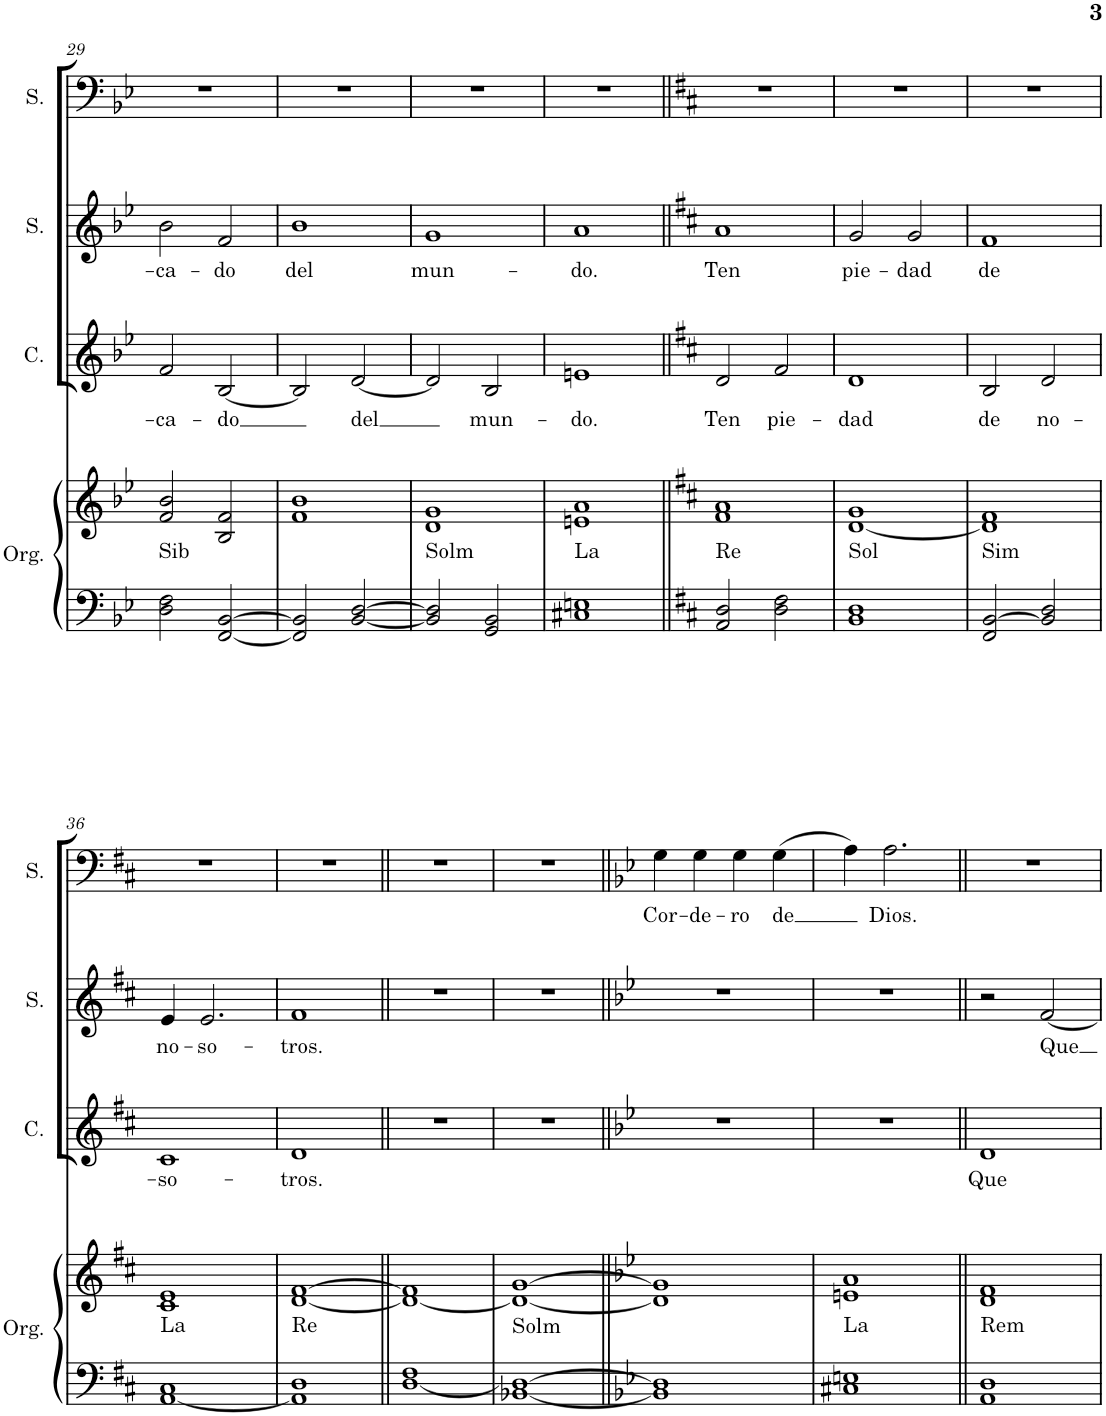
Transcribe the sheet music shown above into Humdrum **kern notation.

**kern	**kern	**harte	**kern	**text	**kern	**text	**kern	**text
*part4	*part4	*part4	*part3	*part3	*part2	*part2	*part1	*part1
*staff5	*staff4	*	*staff3	*staff3	*staff2	*staff2	*staff1	*staff1
*I"Órgano	*	*	*I"Contralto	*	*I"Soprano	*	*I"Sacerdote	*
*	*	*	*I'C.	*	*I'S.	*	*I'S.	*
!!LO:PB:g=z
*clefF4	*clefG2	*	*clefG2	*	*clefG2	*	*clefF4	*
*k[b-e-]	*k[b-e-]	*	*k[b-e-]	*	*k[b-e-]	*	*k[b-e-]	*
*M4/4	*M4/4	*	*M4/4	*	*M4/4	*	*M4/4	*
=29	=29	=29	=29	=29	=29	=29	=29	=29
!	!	!LO:H:kt=Sib	!	!LO:LY:b	!	!LO:LY:b	!	!
2D\ 2F\	2f/ 2b-/	N	2f/	-ca-	2b-\	-ca-	1r	.
!	!	!	!	!LO:LY:b	!	!LO:LY:b	!	!
[2FF/ [2BB-/	2B-/ 2f/	.	[2B-/	-do	2f/	-do	.	.
=30	=30	=30	=30	=30	=30	=30	=30	=30
!	!	!	!	!	!	!LO:LY:b	!	!
2FF/] 2BB-/]	1f 1b-	.	2B-/]	.	1b-	del	1r	.
!	!	!	!	!LO:LY:b	!	!	!	!
[2BB-/ [2D/	.	.	[2d/	del	.	.	.	.
=31	=31	=31	=31	=31	=31	=31	=31	=31
!	!	!LO:H:kt=Solm	!	!	!	!LO:LY:b	!	!
2BB-/] 2D/]	1d 1g	N	2d/]	.	1g	mun-	1r	.
!	!	!	!	!LO:LY:b	!	!	!	!
2GG/ 2BB-/	.	.	2B-/	mun-	.	.	.	.
=32	=32	=32	=32	=32	=32	=32	=32	=32
!	!	!LO:H:kt=La	!	!LO:LY:b	!	!LO:LY:b	!	!
1C#X 1En	1en 1a	N	1en	-do.	1a	-do.	1r	.
=33||	=33||	=33||	=33||	=33||	=33||	=33||	=33||	=33||
*k[f#c#]	*k[f#c#]	*	*k[f#c#]	*	*k[f#c#]	*	*k[f#c#]	*
!	!	!LO:H:kt=Re	!	!LO:LY:b	!	!LO:LY:b	!	!
2AA/ 2D/	1f# 1a	N	2d/	Ten	1a	Ten	1r	.
!	!	!	!	!LO:LY:b	!	!	!	!
2D\ 2F#\	.	.	2f#/	pie-	.	.	.	.
=34	=34	=34	=34	=34	=34	=34	=34	=34
!	!	!LO:H:kt=Sol	!	!LO:LY:b	!	!LO:LY:b	!	!
1BB 1D	[1d 1g	N	1d	-dad	2g/	pie-	1r	.
!	!	!	!	!	!	!LO:LY:b	!	!
.	.	.	.	.	2g/	-dad	.	.
=35	=35	=35	=35	=35	=35	=35	=35	=35
!	!	!LO:H:kt=Sim	!	!LO:LY:b	!	!LO:LY:b	!	!
2FF#/ [2BB/	1d] 1f#	N	2B/	de	1f#	de	1r	.
!	!	!	!	!LO:LY:b	!	!	!	!
2BB/] 2D/	.	.	2d/	no-	.	.	.	.
!!LO:LB:g=z
=36	=36	=36	=36	=36	=36	=36	=36	=36
!	!	!LO:H:kt=La	!	!LO:LY:b	!	!LO:LY:b	!	!
[1AA 1C#	1c# 1e	N	1c#	-so-	4e/	no-	1r	.
!	!	!	!	!	!	!LO:LY:b	!	!
.	.	.	.	.	2.e/	-so-	.	.
=37	=37	=37	=37	=37	=37	=37	=37	=37
!	!	!LO:H:kt=Re	!	!LO:LY:b	!	!LO:LY:b	!	!
1AA] 1D	[1d [1f#	N	1d	-tros.	1f#	-tros.	1r	.
=38||	=38||	=38||	=38||	=38||	=38||	=38||	=38||	=38||
[1D 1F#	1d_ 1f#]	.	1r	.	1r	.	1r	.
=39	=39	=39	=39	=39	=39	=39	=39	=39
!	!	!LO:H:kt=Solm	!	!	!	!	!	!
[1BB-X 1D_	1d_ [1g	N	1r	.	1r	.	1r	.
=40||	=40||	=40||	=40||	=40||	=40||	=40||	=40||	=40||
*k[b-e-]	*k[b-e-]	*	*k[b-e-]	*	*k[b-e-]	*	*k[b-e-]	*
!	!	!	!	!	!	!	!	!LO:LY:b
1BB-] 1D]	1d] 1g]	.	1r	.	1r	.	4G\	Cor-
!	!	!	!	!	!	!	!	!LO:LY:b
.	.	.	.	.	.	.	4G\	-de-
!	!	!	!	!	!	!	!	!LO:LY:b
.	.	.	.	.	.	.	4G\	-ro
!	!	!	!	!	!	!	!	!LO:LY:b
.	.	.	.	.	.	.	(4G\	de
=41	=41	=41	=41	=41	=41	=41	=41	=41
!	!	!LO:H:kt=La	!	!	!	!	!	!
1C#X 1En	1en 1a	N	1r	.	1r	.	4A\)	.
!	!	!	!	!	!	!	!	!LO:LY:b
.	.	.	.	.	.	.	2.A\	Dios.
=42||	=42||	=42||	=42||	=42||	=42||	=42||	=42||	=42||
!	!	!LO:H:kt=Rem	!	!LO:LY:b	!	!	!	!
1AA 1D	1d 1f	N	1d	Que	2r	.	1r	.
!	!	!	!	!	!	!LO:LY:b	!	!
.	.	.	.	.	[2f/	Que	.	.
=	=	=	=	=	=	=	=	=
*-	*-	*-	*-	*-	*-	*-	*-	*-
